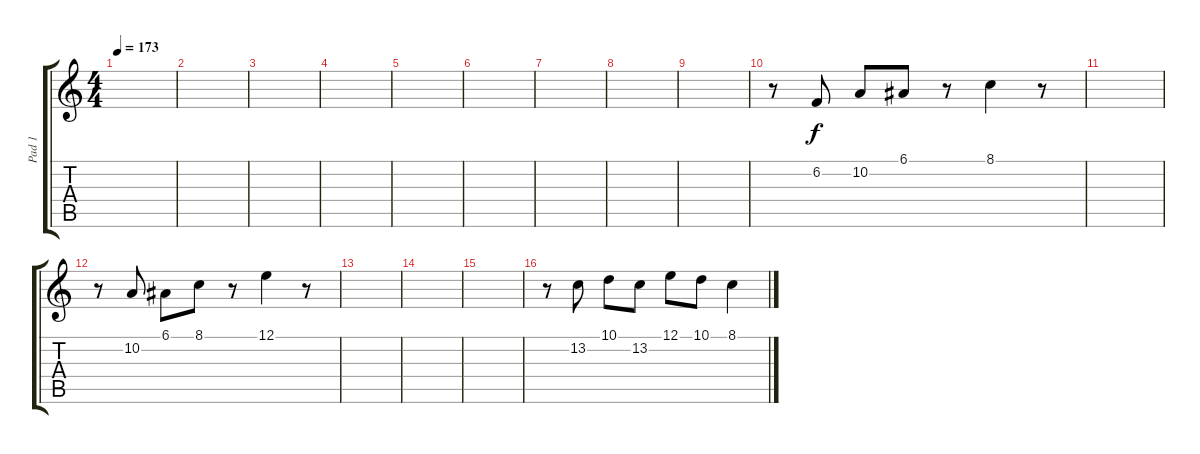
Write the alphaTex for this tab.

\track ("Pad 1" "Pad 1") {instrument pad1newage}
\staff {score tabs}
\tuning (E4 B3 G3 D3 A2 E2) {hide}
\ts (4 4)
\tempo 173
\clef g2
\ks c
|
|
|
|
|
|
|
|
|
r.8 6.2.8 10.2.8 6.1.8 r.8 8.1.4 r.8 |
|
r.8 10.2.8 6.1.8 8.1.8 r.8 12.1.4 r.8 |
|
|
|
r.8 13.2.8 10.1.8 13.2.8 12.1.8 10.1.8 8.1.4
